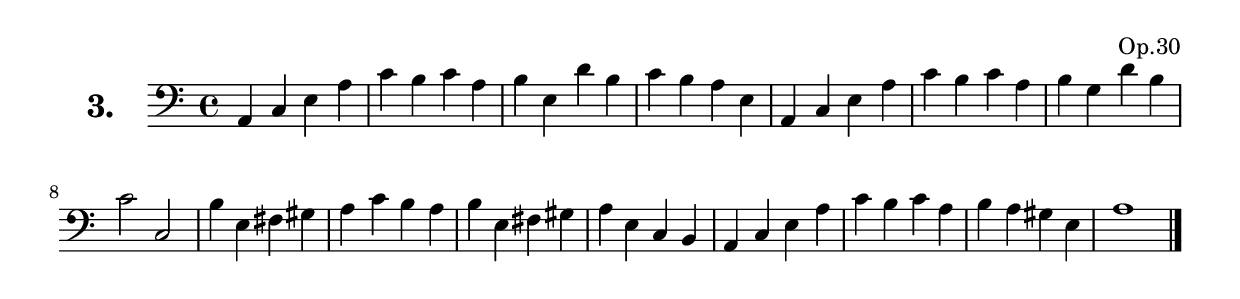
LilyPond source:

\version "2.18.2"

\score {
  \new StaffGroup = "" \with {
        instrumentName = \markup { \bold \huge { \larger "3." }}
      }
  <<
    \new Staff = "celloI" 
    \relative c {
      \clef bass
      \key c \major
      \time 4/4

      a4 c e a       | %01 
      c b c a        | %02
      b e, d' b      | %03
      c b a e        | %04
      a, c e a       | %05
      c b c a        | %06
      b g d' b       | %07
      c2 c,          | %08
      b'4 e, fis gis | %09
      a c b a        | %10
      b e, fis gis   | %11
      a e c b        | %12
      a c e a        | %13
      c b c a        | %14
      b a gis e      | %15
      a1 \bar "|."     %16

    }
  >>
  \layout {}
  \header {
    composer = "Sebastian Lee"
    opus = "Op.30"
  }
}
